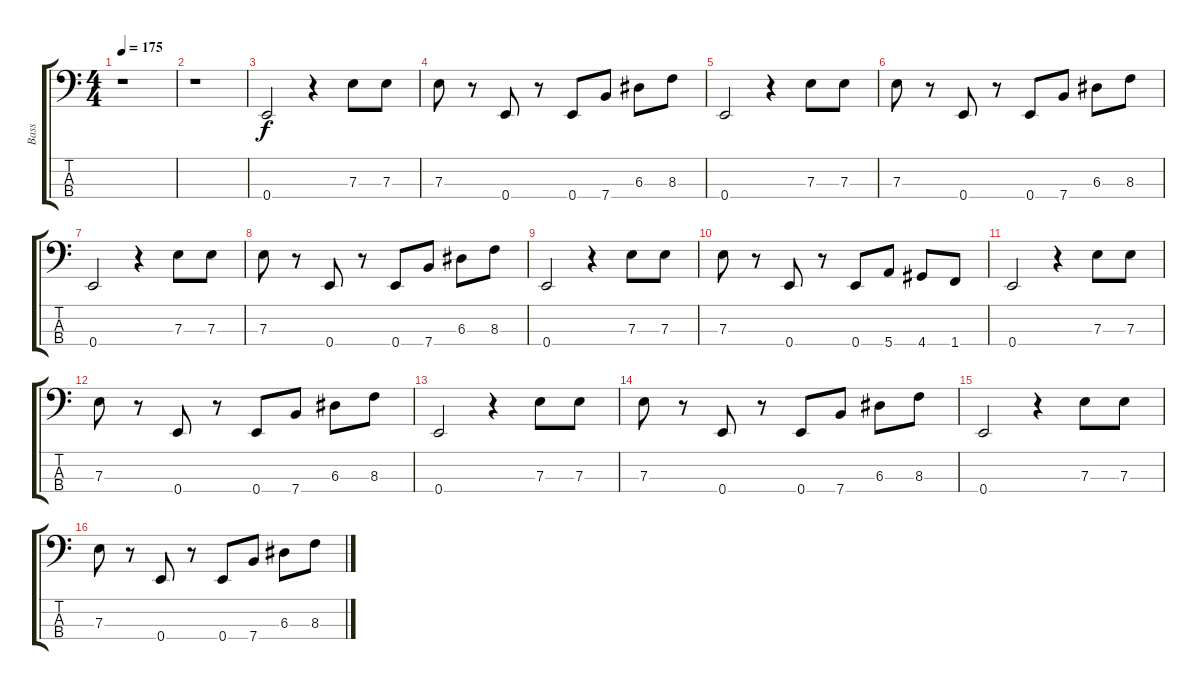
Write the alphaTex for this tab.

\track ("Bass" "Bass") {instrument electricbassfinger}
\staff {score tabs}
\tuning (G2 D2 A1 E1) {hide}
\ts (4 4)
\tempo 175
\clef f4
\ks c
r.1{dy f instrument electricbassfinger} |
r.1 |
0.4.2 r.4 7.3.8 7.3.8 |
7.3.8 r.8 0.4.8 r.8 0.4.8 7.4.8 6.3.8 8.3.8 |
0.4.2 r.4 7.3.8 7.3.8 |
7.3.8 r.8 0.4.8 r.8 0.4.8 7.4.8 6.3.8 8.3.8 |
0.4.2 r.4 7.3.8 7.3.8 |
7.3.8 r.8 0.4.8 r.8 0.4.8 7.4.8 6.3.8 8.3.8 |
0.4.2 r.4 7.3.8 7.3.8 |
7.3.8 r.8 0.4.8 r.8 0.4.8 5.4.8 4.4.8 1.4.8 |
0.4.2 r.4 7.3.8 7.3.8 |
7.3.8 r.8 0.4.8 r.8 0.4.8 7.4.8 6.3.8 8.3.8 |
0.4.2 r.4 7.3.8 7.3.8 |
7.3.8 r.8 0.4.8 r.8 0.4.8 7.4.8 6.3.8 8.3.8 |
0.4.2 r.4 7.3.8 7.3.8 |
7.3.8 r.8 0.4.8 r.8 0.4.8 7.4.8 6.3.8 8.3.8
